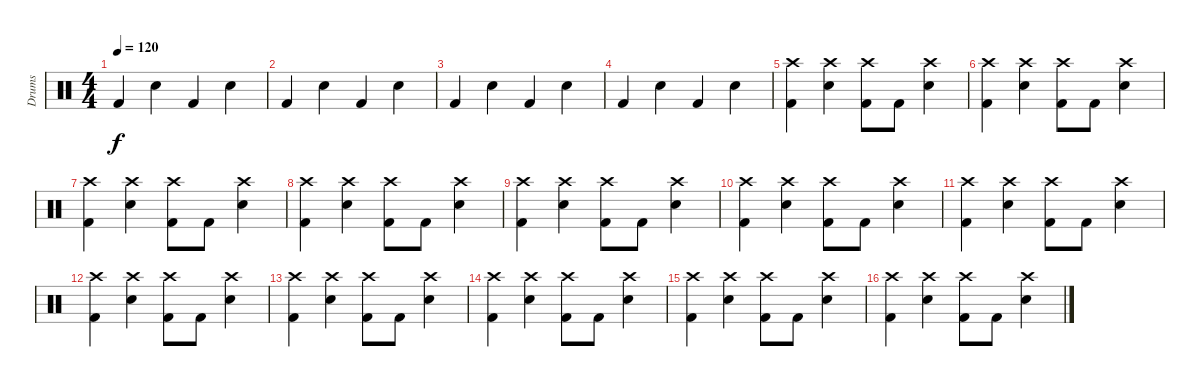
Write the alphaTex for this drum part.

\track ("Drums" "Drums") {instrument percussion}
\staff {score}
\articulation defaults
\ts (4 4)
\tempo 120
\clef neutral
\ks c "Kick (hit) 2".4{dy f} "Snare (hit) 2".4 "Kick (hit) 2".4 "Snare (hit) 2".4
|
"Kick (hit) 2".4 "Snare (hit) 2".4 "Kick (hit) 2".4 "Snare (hit) 2".4 |
"Kick (hit) 2".4 "Snare (hit) 2".4 "Kick (hit) 2".4 "Snare (hit) 2".4 |
"Kick (hit) 2".4 "Snare (hit) 2".4 "Kick (hit) 2".4 "Snare (hit) 2".4 |
("Kick (hit) 2" "Crash high (hit)").4 ("Snare (hit) 2" "Crash high (hit)").4 ("Kick (hit) 2" "Crash high (hit)").8 "Kick (hit) 2".8 ("Snare (hit) 2" "Crash high (hit)").4 |
("Kick (hit) 2" "Crash high (hit)").4 ("Snare (hit) 2" "Crash high (hit)").4 ("Kick (hit) 2" "Crash high (hit)").8 "Kick (hit) 2".8 ("Snare (hit) 2" "Crash high (hit)").4 |
("Kick (hit) 2" "Crash high (hit)").4 ("Snare (hit) 2" "Crash high (hit)").4 ("Kick (hit) 2" "Crash high (hit)").8 "Kick (hit) 2".8 ("Snare (hit) 2" "Crash high (hit)").4 |
("Kick (hit) 2" "Crash high (hit)").4 ("Snare (hit) 2" "Crash high (hit)").4 ("Kick (hit) 2" "Crash high (hit)").8 "Kick (hit) 2".8 ("Snare (hit) 2" "Crash high (hit)").4 |
("Kick (hit) 2" "Crash high (hit)").4 ("Snare (hit) 2" "Crash high (hit)").4 ("Kick (hit) 2" "Crash high (hit)").8 "Kick (hit) 2".8 ("Snare (hit) 2" "Crash high (hit)").4 |
("Kick (hit) 2" "Crash high (hit)").4 ("Snare (hit) 2" "Crash high (hit)").4 ("Kick (hit) 2" "Crash high (hit)").8 "Kick (hit) 2".8 ("Snare (hit) 2" "Crash high (hit)").4 |
("Kick (hit) 2" "Crash high (hit)").4 ("Snare (hit) 2" "Crash high (hit)").4 ("Kick (hit) 2" "Crash high (hit)").8 "Kick (hit) 2".8 ("Snare (hit) 2" "Crash high (hit)").4 |
("Kick (hit) 2" "Crash high (hit)").4 ("Snare (hit) 2" "Crash high (hit)").4 ("Kick (hit) 2" "Crash high (hit)").8 "Kick (hit) 2".8 ("Snare (hit) 2" "Crash high (hit)").4 |
("Kick (hit) 2" "Crash high (hit)").4 ("Snare (hit) 2" "Crash high (hit)").4 ("Kick (hit) 2" "Crash high (hit)").8 "Kick (hit) 2".8 ("Snare (hit) 2" "Crash high (hit)").4 |
("Kick (hit) 2" "Crash high (hit)").4 ("Snare (hit) 2" "Crash high (hit)").4 ("Kick (hit) 2" "Crash high (hit)").8 "Kick (hit) 2".8 ("Snare (hit) 2" "Crash high (hit)").4 |
("Kick (hit) 2" "Crash high (hit)").4 ("Snare (hit) 2" "Crash high (hit)").4 ("Kick (hit) 2" "Crash high (hit)").8 "Kick (hit) 2".8 ("Snare (hit) 2" "Crash high (hit)").4 |
("Kick (hit) 2" "Crash high (hit)").4 ("Snare (hit) 2" "Crash high (hit)").4 ("Kick (hit) 2" "Crash high (hit)").8 "Kick (hit) 2".8 ("Snare (hit) 2" "Crash high (hit)").4
